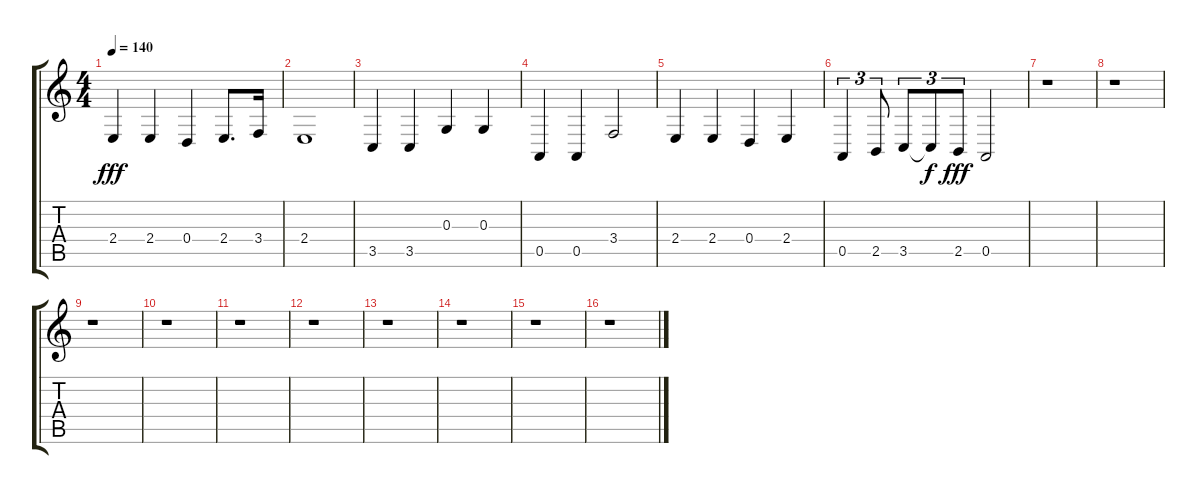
\track "" {instrument pad1newage}
\staff {score tabs}
\tuning (E4 B3 G3 D3 A2 E2) {hide}
\ts (4 4)
\tempo 140
\clef g2
\ks c
2.4.4{dy fff} 2.4.4 0.4.4 2.4.8{d} 3.4.16 |
2.4.1 |
3.5.4 3.5.4 0.3.4 0.3.4 |
0.5.4 0.5.4 3.4.2 |
2.4.4 2.4.4 0.4.4 2.4.4 |
0.5.4{tu (3 2)} 2.5.8{tu (3 2)} 3.5.8{tu (3 2)} 3.5{t}.8{tu (3 2) dy f} 2.5.8{tu (3 2) dy fff} 0.5.2 |
r.1 |
r.1 |
r.1 |
r.1 |
r.1 |
r.1 |
r.1 |
r.1 |
r.1 |
r.1
